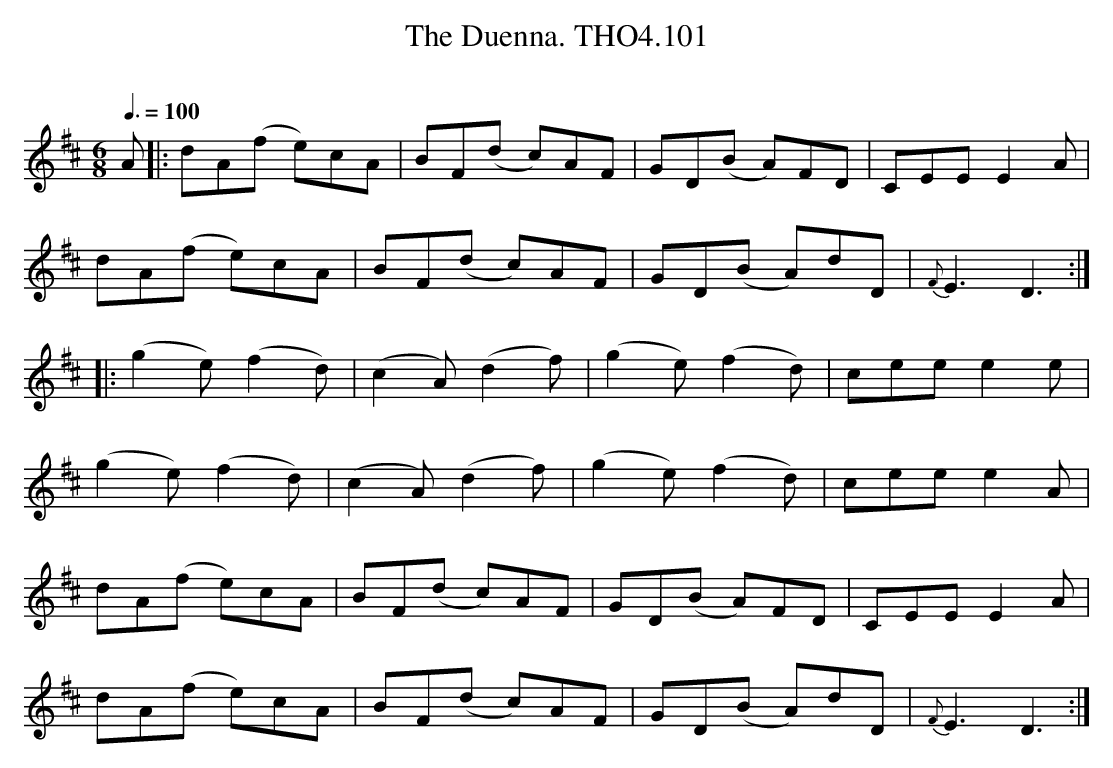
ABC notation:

X:1
T:Duenna. THO4.101, The
O:
M:6/8
L:1/8
Q:3/8=100
K:D
A|:dA(f e)cA|BF(d c)AF|GD(B A)FD|CEE E2 A|
dA(f e)cA|BF(d c)AF|GD(B A)dD|{F}E3D3:|
|:(g2 e)(f2 d)|(c2 A)(d2 f)|(g2 e)(f2 d)|cee e2 e|
(g2 e)(f2 d)|(c2 A)(d2 f)|(g2 e)(f2 d)|cee e2 A|
dA(f e)cA|BF(d c)AF|GD(B A)FD|CEE E2 A|
dA(f e)cA|BF(d c)AF|GD(B A)dD|{F}E3D3:|
